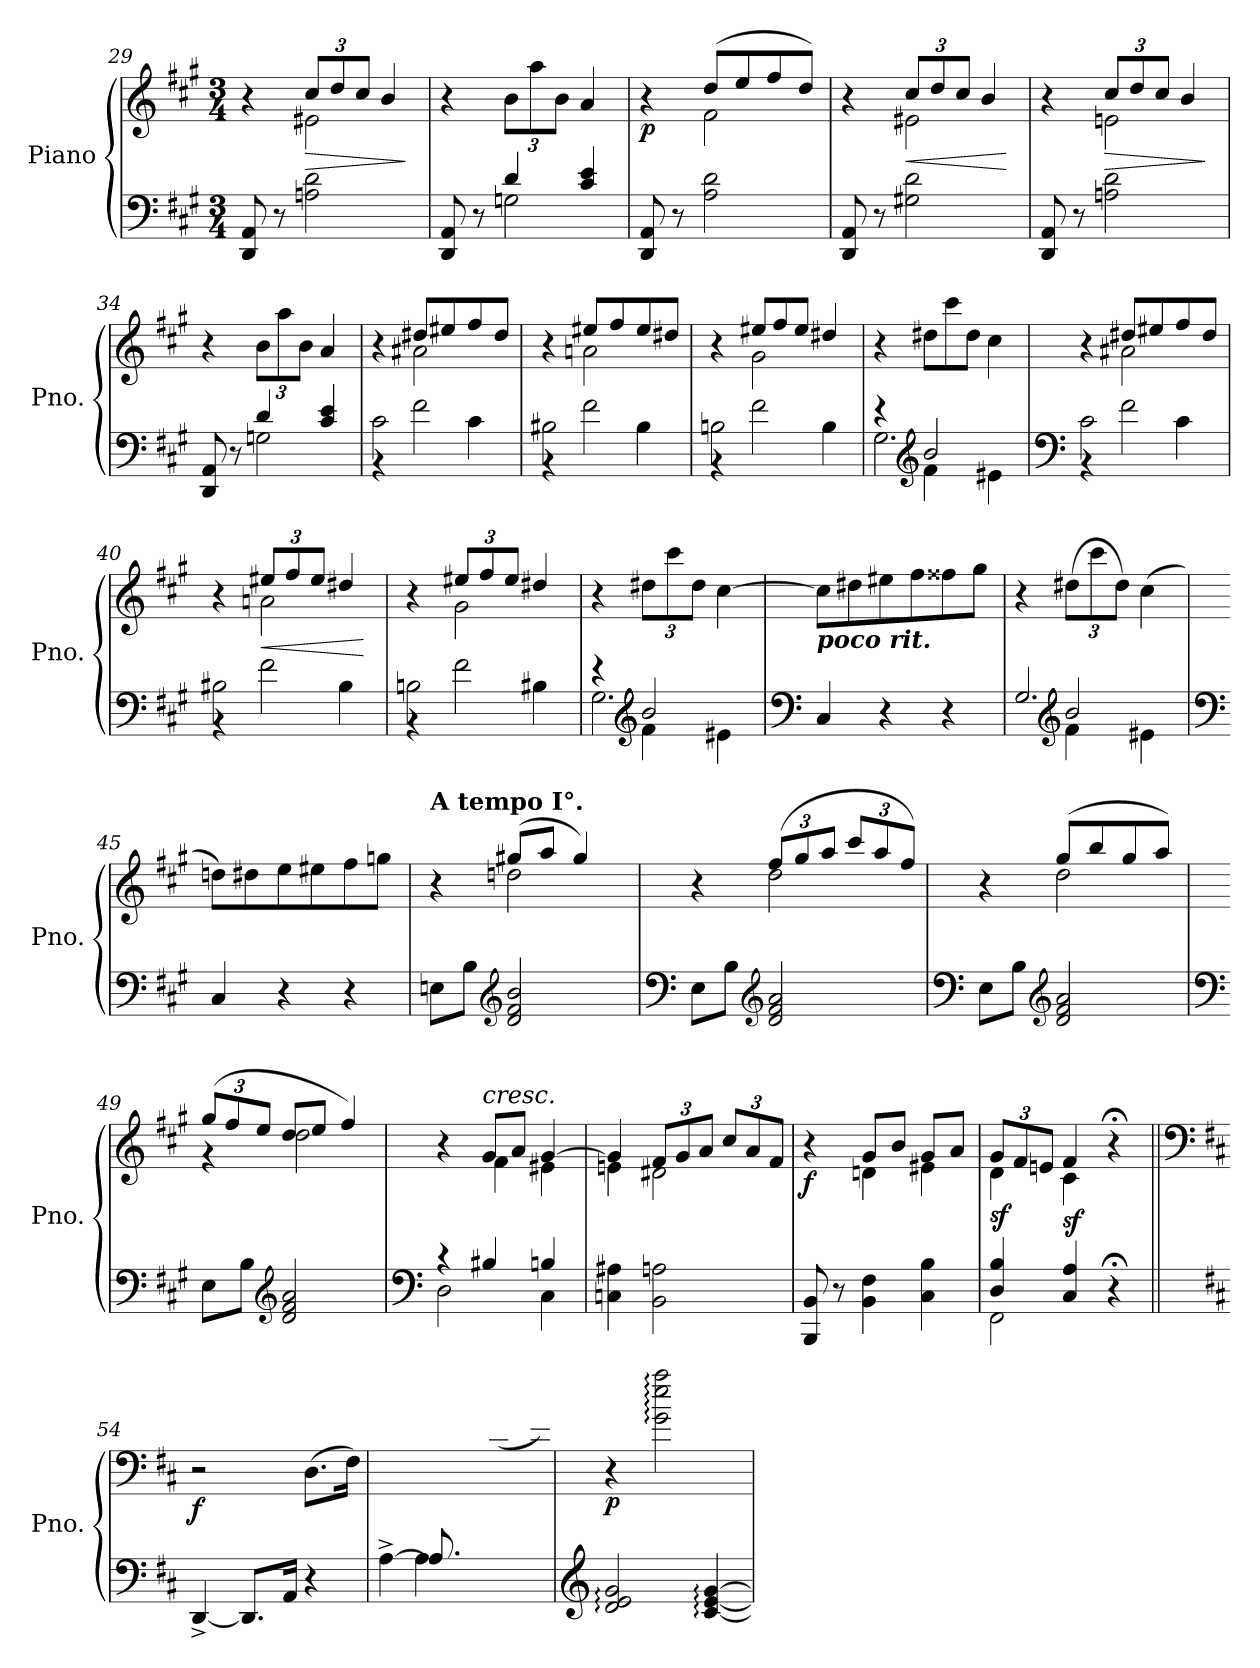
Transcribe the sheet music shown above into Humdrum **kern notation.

**kern	**kern	**dynam
*part1	*part1	*part1
*staff2	*staff1	*staff1/2
*I"Piano	*	*
*I'Pno.	*	*
*clefF4	*clefG2	*
*k[f#c#g#]	*k[f#c#g#]	*
*M3/4	*M3/4	*
=29	=29	=29
*	*^	*
8DD/ 8AA/	4r	4ryy	.
8r	.	.	.
*	*Xbrackettup	*	*
!	!	!	!LO:HP:b
2An\ 2d\	12cc#/L	2e#X\	>
.	12dd/	.	.
.	12cc#/J	.	.
.	4b/	.	.
*	*v	*v	*
.	.	]
=30	=30	=30
*^	*	*
8DD/ 8AA/	4ryy	4r	.
8r	.	.	.
4d/	2Gn\	12b\L	.
.	.	12aa\	.
.	.	12b\J	.
4c#/ 4e/	.	4a/	.
*v	*v	*	*
!!LO:LB:g=z
=31	=31	=31
*	*^	*
!	!	!	!LO:DY:b
8DD/ 8AA/	4r	4ryy	p
8r	.	.	.
2A\ 2d\	(>8dd/L	2f#\	.
.	8ee/	.	.
.	8ff#/	.	.
.	8dd/J)	.	.
=32	=32	=32	=32
8DD/ 8AA/	4r	4ryy	.
8r	.	.	.
!	!	!	!LO:HP:b
2G#X\ 2d\	12cc#/L	2e#X\	<
.	12dd/	.	.
.	12cc#/J	.	.
.	4b/	.	.
*	*v	*v	*
.	.	[
=33	=33	=33
*	*^	*
8DD/ 8AA/	4r	4ryy	.
8r	.	.	.
!	!	!	!LO:HP:b
2An\ 2d\	12cc#/L	2en\	>
.	12dd/	.	.
.	12cc#/J	.	.
.	4b/	.	.
*	*v	*v	*
.	.	]
=34	=34	=34
*^	*	*
8DD/ 8AA/	4ryy	4r	.
8r	.	.	.
4d/	2Gn\	12b\L	.
.	.	12aa\	.
.	.	12b\J	.
4c#/ 4e/	.	4a/	.
=35	=35	=35	=35
*	*	*^	*
!	!	!	!	!LO:DY:b
!	!	!	!	!LO:DY:n=1:b
2c#\	4r	4r	4ryy	other-dynamics p
.	2f#\	8dd#X/L	2a#X\	.
.	.	8ee#X/	.	.
4c#\	.	8ff#/	.	.
.	.	8dd#/J	.	.
=36	=36	=36	=36	=36
2B#X\	4r	4r	4ryy	.
.	2f#\	8ee#X/L	2an\	.
.	.	8ff#/	.	.
4B#\	.	8ee#/	.	.
.	.	8dd#X/J	.	.
!!LO:LB:g=z	!!
=37	=37	=37	=37	=37
2Bn\	4r	4r	4ryy	.
*	*	*Xtuplet	*	*
.	2f#\	12ee#X/L	2g#\	.
.	.	12ff#/	.	.
.	.	12ee#/J	.	.
4B\	.	4dd#X/	.	.
*	*	*v	*v	*
=38	=38	=38	=38
*	*^	*	*
4r	2.G#\	4ryy	4r	.
*clefG2	*	*	*	*
2b/	.	4f#\	12dd#X\L	.
.	.	.	12ccc#\	.
.	.	.	12dd#\J	.
.	.	4e#X\	4cc#\	.
*v	*v	*v	*	*
=39	=39	=39
*clefF4	*	*
*^	*^	*
2c#\	4r	4r	4ryy	.
.	2f#\	8dd#X/L	2a#X\	.
.	.	8ee#X/	.	.
4c#\	.	8ff#/	.	.
.	.	8dd#/J	.	.
=40	=40	=40	=40	=40
2B#X\	4r	4r	4ryy	.
*	*	*tuplet	*	*
!	!	!	!	!LO:HP:b
.	2f#\	12ee#X/L	2an\	<
.	.	12ff#/	.	.
.	.	12ee#/J	.	.
4B#\	.	4dd#X/	.	.
*v	*v	*	*	*
*	*v	*v	*
.	.	[
=41	=41	=41
*^	*^	*
2Bn\	4r	4r	4ryy	.
.	2f#\	12ee#X/L	2g#\	.
.	.	12ff#/	.	.
.	.	12ee#/J	.	.
4B#X\	.	4dd#X/	.	.
*	*	*v	*v	*
=42	=42	=42	=42
*	*^	*	*
4r	2.G#\	4ryy	4r	.
*clefG2	*	*	*	*
2b/	.	4f#\	12dd#X\L	.
.	.	.	12ccc#\	.
.	.	.	12dd#\J	.
.	.	4e#X\	[4cc#\	.
*v	*v	*v	*	*
!!LO:LB:g=z
=43	=43	=43
*clefF4	*	*
*^	*	*
*	*^	*	*
!	!	!	!LO:TX:b:Bi:t=poco rit.	!
*v	*v	*v	*	*
4C#/	8cc#\L]	.
.	8dd#X\	.
4r	8ee#X\	.
.	8ff#\	.
4r	8ff##X\	.
.	8gg#\J	.
=44	=44	=44
*^	*	*
*	*^	*	*
2.G#/	4ryy	4ryy	4r	.
*clefG2	*	*	*	*
.	2b/	4f#\	(<12dd#X\L	.
.	.	.	12ccc#\	.
.	.	.	12dd#\J)	.
.	.	4e#X\	(>4cc#\	.
*v	*v	*v	*	*
=45	=45	=45
*clefF4	*	*
4C#/	8ddn\L)	.
.	8dd#X\	.
4r	8ee\	.
.	8ee#X\	.
4r	8ff#\	.
.	8ggn\J	.
=46	=46	=46
*	*^	*
*	*	*^	*
!	!LO:TX:a:B:t=A tempo I°.	!	!	!
8En\L	4r	4ryy	8ryy	.
!	!	!	!	!LO:DY:b
!	!	!	!	!LO:DY:n=1:b
8B\J	.	.	2ryy	p other-dynamics
*clefG2	*	*	*	*
2d/ 2f#/ 2b/	(>8gg#X/L	2ddn\	.	.
.	8aa/J	.	.	.
.	4gg#/)	.	.	.
.	.	.	8ryy	.
*	*v	*v	*v	*
=47	=47	=47
*clefF4	*	*
*	*^	*
8E\L	4r	4ryy	.
8B\J	.	.	.
*clefG2	*	*	*
2d/ 2f#/ 2a/	(>12ff#/L	2dd\	.
.	12gg#/	.	.
.	12aa/J	.	.
.	12ccc#/L	.	.
.	12aa/	.	.
.	12ff#/J)	.	.
=48	=48	=48	=48
*clefF4	*	*	*
8E\L	4r	4ryy	.
8B\J	.	.	.
*clefG2	*	*	*
2d/ 2f#/ 2a/	(>8gg#/L	2dd\	.
.	8bb/	.	.
.	8gg#/	.	.
.	8aa/J)	.	.
!!LO:LB:g=z	!!
=49	=49	=49	=49
*clefF4	*	*	*
8E\L	(>12gg#/L	4r	.
.	12ff#/	.	.
8B\J	.	.	.
.	12ee/J	.	.
*clefG2	*	*	*
2d/ 2f#/ 2a/	8dd/L	2dd\	.
.	8ee/J	.	.
.	4ff#/)	.	.
=50	=50	=50	=50
*clefF4	*	*	*
*^	*	*	*
4r	2D\	4r	4ryy	.
!	!	!LO:TX:a:i:t=cresc.	!	!
4B#X/	.	8g#/L	4f#\	.
.	.	8a/J	.	.
4Bn/	4C#\	[4g#/	4e#X\	.
*v	*v	*	*	*
=51	=51	=51	=51
4Cn\ 4A#X\	4g#/]	4en\	.
2BB\ 2An\	12f#/L	2d#X\	.
.	12g#/	.	.
.	12a/J	.	.
.	12cc#/L	.	.
.	12a/	.	.
.	12f#/J	.	.
=52	=52	=52	=52
!	!	!	!LO:DY:b
8BBB/ 8BB/	4r	4ryy	f
8r	.	.	.
4BB\ 4F#\	8g#/L	4dn\	.
.	8b/J	.	.
4C#\ 4B\	8g#/L	4e#X\	.
.	8a/J	.	.
=53	=53	=53	=53
*^	*	*	*
!	!	!	!	!LO:DY:b
4D/ 4B/	2FF#\	12g#/L	4d\	sf
.	.	12f#/	.	.
.	.	12en/J	.	.
!	!	!	!	!LO:DY:b
4C#/ 4A/	.	4f#/	4c#\	sf
4r;<	4ryy	4r;<	4ryy	.
*v	*v	*	*	*
*	*v	*v	*
!!LO:PB:g=z
=54||	=54||	=54||
*	*clefF4	*
*k[f#c#]	*k[f#c#]	*
*^	*^	*
!	!	!LO:TX:a:B:t=Risoluto.	!	!
!	!	!	!	!LO:DY:b
*v	*v	*	*	*
*	*v	*v	*
[4DD^>/	2r	f
8.DD/L]	.	.
16AA/Jk	.	.
4r	(>8.D\L	.
.	16F#\Jk)	.
=55	=55	=55
*^	*^	*
[4A^\	4ryy	2.ryy	4..ryy	.
(<8.A/L]	4A\	.	.	.
4ryy	.	.	16B/K)	.
.	4ryy	.	(<8.d/	.
16ryy	.	.	16f#/Jk)	.
*v	*v	*	*	*
*	*v	*v	*
=56	=56	=56
*clefG2	*	*
*	*^	*
!	!	!	!LO:DY:b
*	*v	*v	*
2d/: 2e/: 2g/:	4r	p
.	2g\: 2ee\: 2aa\:	.
[4c#/: [4e/: [4g/:	.	.
=	=	=
*-	*-	*-
